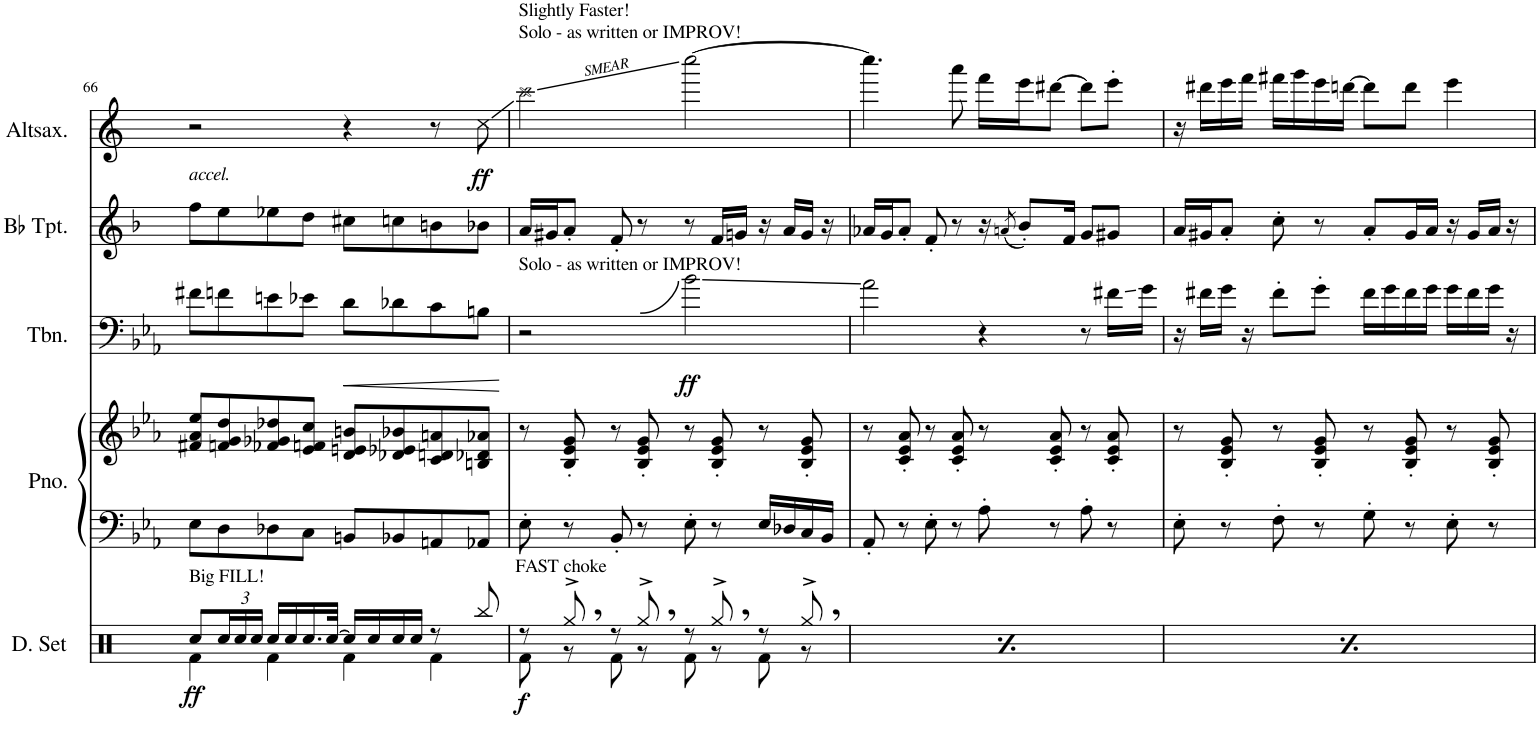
**kern	**dynam	**kern	**kern	**kern	**dynam	**kern	**kern	**dynam
*part5	*part5	*part4	*part4	*part3	*part3	*part2	*part1	*part1
*staff6	*staff6	*staff5	*staff4	*staff3	*staff3	*staff2	*staff1	*staff1
*I"Drumset	*	*I"Piano	*	*I"Trombone	*	*I"Bb Trumpet	*I"Altsaxofon	*
*I'D. Set	*	*I'Pno.	*	*I'Tbn.	*	*I'Bb Tpt.	*I'Altsax.	*
!!LO:PB:g=z
*clefX	*	*clefF4	*clefG2	*clefF4	*	*clefG2	*clefG2	*
*	*	*	*	*	*	*Trd1c2	*Trd5c9	*
*k[]	*	*k[b-e-a-]	*k[b-e-a-]	*k[b-e-a-]	*	*k[b-]	*k[]	*
*M4/4	*	*M4/4	*M4/4	*M4/4	*	*M4/4	*M4/4	*
=66	=66	=66	=66	=66	=66	=66	=66	=66
*^	*	*	*	*	*	*	*	*
!LO:TX:a:t=Big FILL!	!	!	!	!	!	!	!	!	!
!	!	!LO:DY:b	!	!	!	!	!	!	!
8Rcc/L	4Rf\	ff	8E-\L	8f#X/ 8a-/ 8ee-/L	8f#X\L	.	8ff\L	2r	.
*Xbrackettup	*	*	*	*	*	*	*	*	*
24Rcc/L	.	.	8D\	8fn/ 8g/ 8dd/	8fn\	.	8ee\	.	.
24Rcc/	.	.	.	.	.	.	.	.	.
24Rcc/JJ	.	.	.	.	.	.	.	.	.
16Rcc/LL	4Rf\	.	8D-X\	8f-X/ 8g-X/ 8dd-X/	8en\	.	8ee-X\	.	.
16Rcc/	.	.	.	.	.	.	.	.	.
16.Rcc/	.	.	8C\J	8e-/ 8fn/ 8cc/J	8e-X\J	.	8dd\J	.	.
[32Rcc/JJk	.	.	.	.	.	.	.	.	.
!	!	!	!	!	!	!LO:HP:b	!	!	!
16Rcc/LL]	4Rf\	.	8BBn/L	8d/ 8en/ 8bn/L	8d\L	<	8cc#X\L	4r	.
16Rcc/	.	.	.	.	.	.	.	.	.
16Rcc/	.	.	8BB-X/	8d-X/ 8e-X/ 8b-X/	8d-X\	.	8ccn\	.	.
16Rcc/JJ	.	.	.	.	.	.	.	.	.
8r	4Rf\	.	8AAn/	8c/ 8dn/ 8an/	8c\	.	8bn\	8r	.
!	!	!	!	!	!	!	!	!	!LO:DY:b
8Rbb/	.	.	8AA-X/J	8Bn/ 8d-X/ 8a-X/J	8Bn\J	.	8b-X\J	8cc\	ff
*v	*v	*	*	*	*	*	*	*	*
.	.	.	.	.	[	.	.	.
=67	=67	=67	=67	=67	=67	=67	=67	=67
*^	*	*	*	*	*	*	*	*
!	!	!	!	!	!	!	!	!LO:TX:a:t=Solo - as written or IMPROV!	!
!	!	!	!	!	!LO:TX:a:t=Solo - as written or IMPROV!	!	!	!	!
!	!	!LO:DY:b	!	!	!	!	!	!	!
8r	8Rf\	f	8E-'\	8r	2r	.	16a/LL	2ccc\	.
.	.	.	.	.	.	.	16g#X/J	.	.
!LO:TX:a:t=FAST choke	!	!	!	!	!	!	!	!	!
8Rgg^,/	8r	.	8r	8B-/' 8e-/' 8g/'	.	.	8a'/J	.	.
8r	8Rf\	.	8BB-'/	8r	.	.	8f'/	.	.
8Rgg^,/	8r	.	8r	8B-/' 8e-/' 8g/'	.	.	8r	.	.
!	!	!	!	!	!	!LO:DY:b	!	!	!
8r	8Rf\	.	8E-'\	8r	2b-\	ff	8r	[2cccc\	.
8Rgg^,/	8r	.	8r	8B-/' 8e-/' 8g/'	.	.	16f/LL	.	.
.	.	.	.	.	.	.	16gn/JJ	.	.
8r	8Rf\	.	16E-/LL	8r	.	.	16r	.	.
.	.	.	16D-X/	.	.	.	16a/LL	.	.
8Rgg^,/	8r	.	16C/	8B-/' 8e-/' 8g/'	.	.	16g/JJ	.	.
.	.	.	16BB-/JJ	.	.	.	16r	.	.
=68	=68	=68	=68	=68	=68	=68	=68	=68	=68
!	!	!LO:DY:b	!	!	!	!	!	!	!
8r	8Rf\	f	8AA-'/	8r	2a-\	.	16a-X/LL	4.cccc\]	.
.	.	.	.	.	.	.	16g/J	.	.
!LO:TX:a:t=FAST choke	!	!	!	!	!	!	!	!	!
8Rgg^,/	8r	.	8r	8c/' 8e-/' 8a-/'	.	.	8a-'/J	.	.
8r	8Rf\	.	8E-'\	8r	.	.	8f'/	.	.
8Rgg^,/	8r	.	8r	8c/' 8e-/' 8a-/'	.	.	8r	8aaa\	.
8r	8Rf\	.	8A-'\	8r	4r	.	16r	16fff\LL	.
.	.	.	.	.	.	.	(8qan/	.	.
.	.	.	.	.	.	.	8b-'/L)	16eee\J	.
8Rgg^,/	8r	.	8r	8c/' 8e-/' 8a-/'	.	.	.	[8ddd#X\J	.
.	.	.	.	.	.	.	16f/Jk	.	.
8r	8Rf\	.	8A-'\	8r	8r	.	8g/L	8ddd#\L]	.
8Rgg^,/	8r	.	8r	8c/' 8e-/' 8a-/'	16f#X\LL	.	8g#X/J	8eee'\J	.
.	.	.	.	.	16g\JJ	.	.	.	.
=69	=69	=69	=69	=69	=69	=69	=69	=69	=69
!	!	!LO:DY:b	!	!	!	!	!	!	!
8r	8Rf\	f	8E-'\	8r	16r	.	16a/LL	16r	.
.	.	.	.	.	16f#X\LL	.	16g#X/J	16ddd#X\LL	.
!LO:TX:a:t=FAST choke	!	!	!	!	!	!	!	!	!
8Rgg^,/	8r	.	8r	8B-/' 8e-/' 8g/'	16g\JJ	.	8a'/J	16eee\	.
.	.	.	.	.	16r	.	.	16fff\JJ	.
8r	8Rf\	.	8F'\	8r	8f#'\L	.	8cc'\	16fff#X\LL	.
.	.	.	.	.	.	.	.	16ggg\	.
8Rgg^,/	8r	.	8r	8B-/' 8e-/' 8g/'	8g'\J	.	8r	16eee\	.
.	.	.	.	.	.	.	.	[16dddn\JJ	.
8r	8Rf\	.	8G'\	8r	16f#\LL	.	8a'/L	8ddd\L]	.
.	.	.	.	.	16g\	.	.	.	.
8Rgg^,/	8r	.	8r	8B-/' 8e-/' 8g/'	16f#\	.	16g#/L	8ddd\J	.
.	.	.	.	.	16g\JJ	.	16a/JJ	.	.
8r	8Rf\	.	8E-'\	8r	16g\LL	.	16r	4eee\	.
.	.	.	.	.	16f#\	.	16g#/LL	.	.
8Rgg^,/	8r	.	8r	8B-/' 8e-/' 8g/'	16g\JJ	.	16a/JJ	.	.
.	.	.	.	.	16r	.	16r	.	.
*v	*v	*	*	*	*	*	*	*	*
=	=	=	=	=	=	=	=	=
*-	*-	*-	*-	*-	*-	*-	*-	*-
